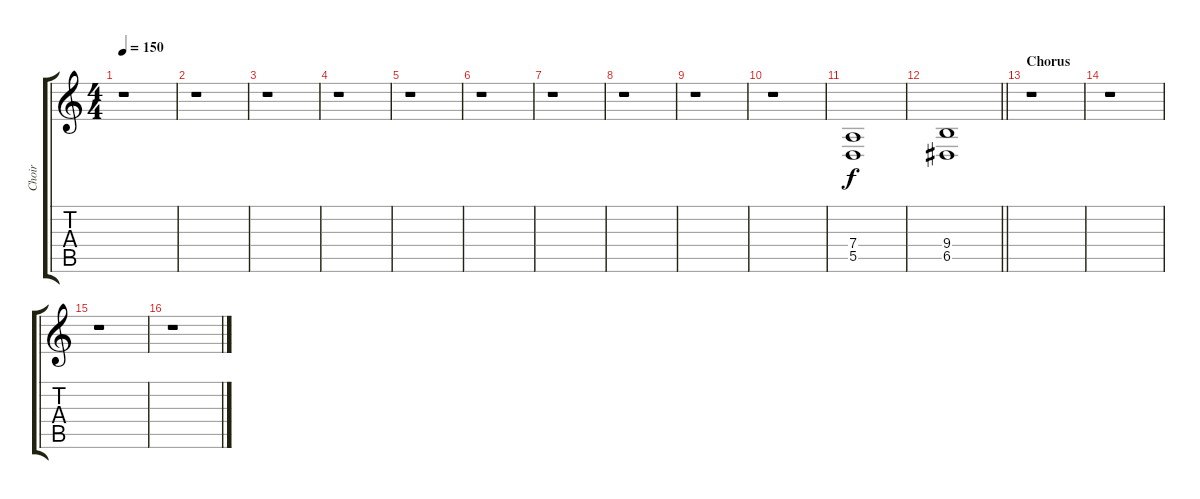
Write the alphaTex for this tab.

\track ("Choir" "Choir") {instrument choiraahs}
\staff {score tabs}
\tuning (E4 B3 G3 D3 A2 E2) {hide}
\ts (4 4)
\tempo 150
\clef g2
\ks c
r.1{dy mf} |
r.1 |
r.1 |
r.1 |
r.1 |
r.1 |
r.1 |
r.1 |
r.1 |
r.1 |
(7.4 5.5).1{dy f} |
\barLineRight lightlight
(9.4 6.5).1 |
\section ("" "Chorus")
r.1 |
r.1 |
r.1 |
r.1
